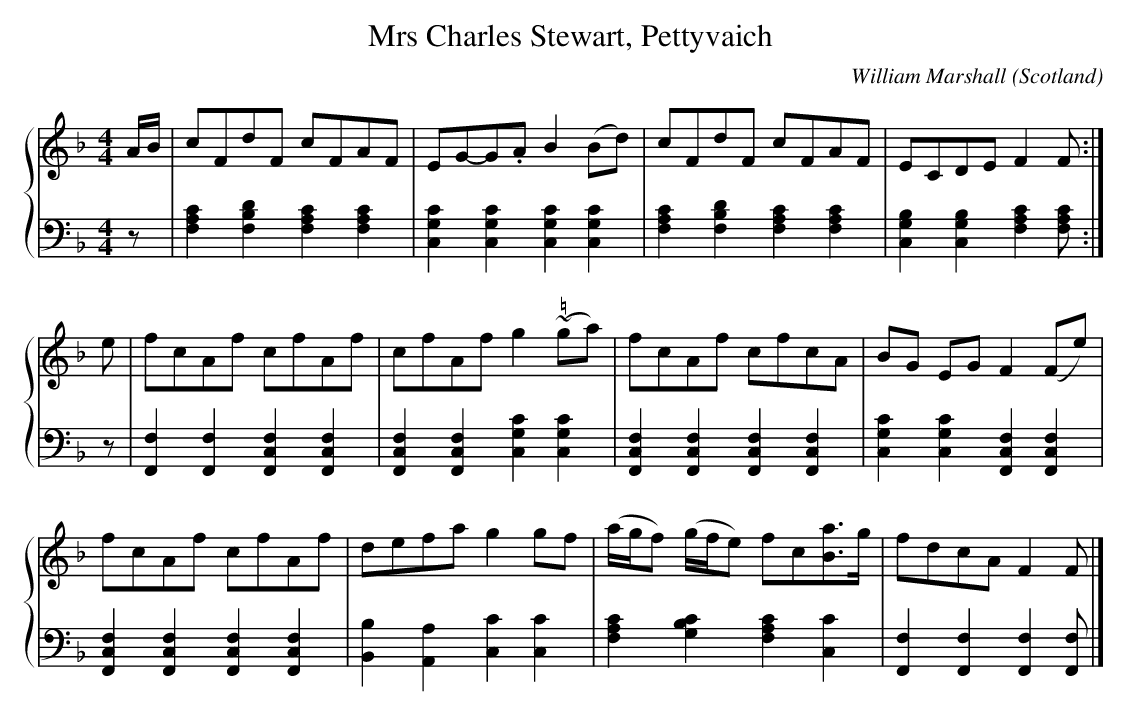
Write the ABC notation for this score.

X:1
T:Mrs Charles Stewart, Pettyvaich
C:William Marshall
L:1/8
M:4/4
O:Scotland
K:F major
%%staves {1 2}
V:1
A/B/ | \
cFdF cFAF | EG-G.A B2 (Bd) | cFdF cFAF | ECDE F2 F :|
e | \
fcAf cfAf | cfAf g2 (~"\="ga) | fcAf cfcA | BG EG F2 (Fe) |
fcAf cfAf | defa g2 gf | (a/g/f) (g/f/e) fc[Ba]3/g/ | fdcA F2 F |]
V:2 clef=bass octave=-2
L:1/4
z/ | \
[fac'] [fbd'] [fac'] [fac'] | [cgc'] [cgc'] [cgc'] [cgc'] | \
[fac'] [fbd'] [fac'] [fac'] | [cgb] [cgb] [fac'] [fac']/ :| \
z/ | \
[Ff] [Ff] [Fcf] [Fcf] | [Fcf] [Fcf] [cgc'] [cgc'] | \
[Fcf] [Fcf] [Fcf] [Fcf] | [cgc'] [cgc'] [Fcf] [Fcf]  | \
[Fcf] [Fcf] [Fcf] [Fcf]  | [Bb] [Aa] [cc'] [cc'] | \
[fac'] [gbc'] [fac'] [cc'] | [Ff] [Ff] [Ff] [Ff]/ |]
